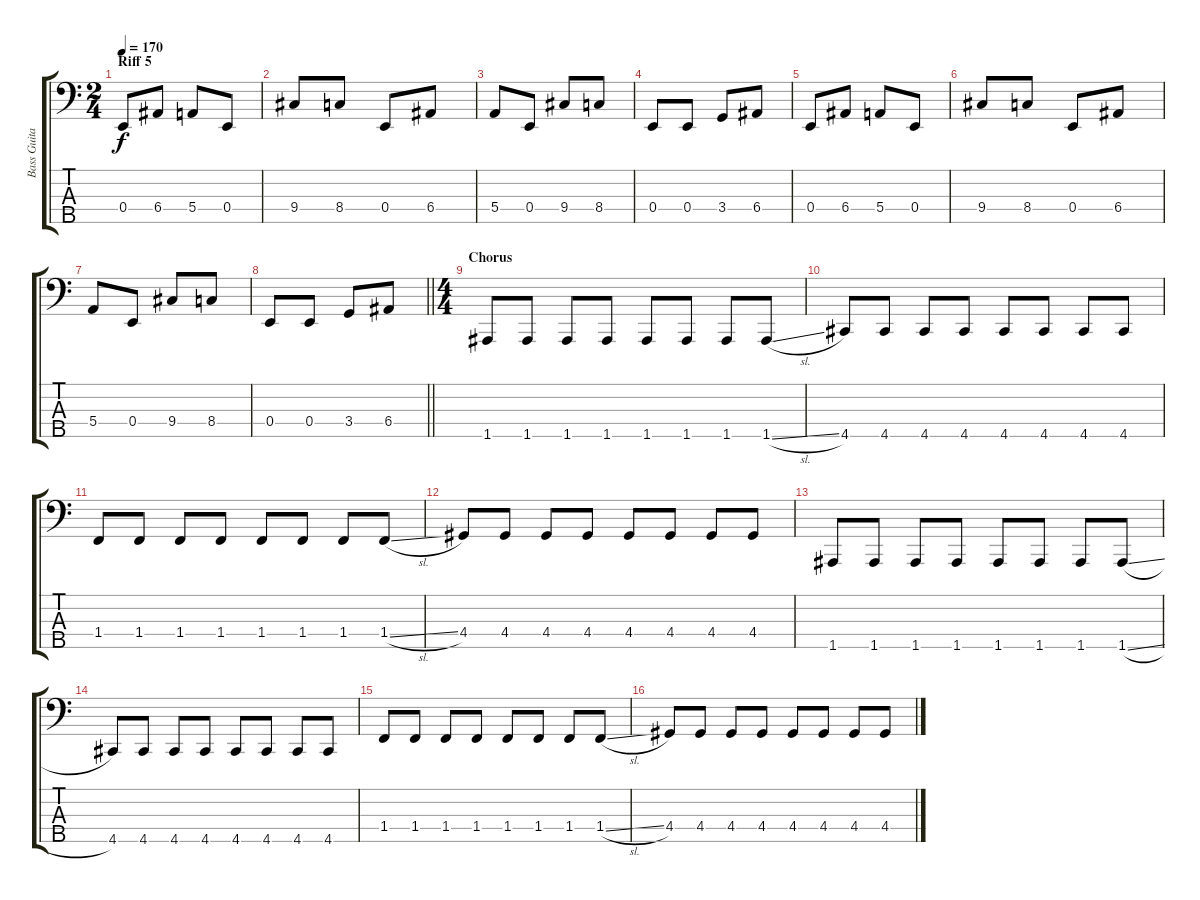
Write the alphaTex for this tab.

\track ("Bass Guitar" "Bass Guita") {instrument electricbasspick}
\staff {score tabs}
\tuning (G2 D2 A1 E1 A0) {hide}
\ts (2 4)
\section ("" "Riff 5")
\tempo 170
\clef f4
\ks c
0.4.8{dy f} 6.4.8 5.4.8 0.4.8 |
9.4.8 8.4.8 0.4.8 6.4.8 |
5.4.8 0.4.8 9.4.8 8.4.8 |
0.4.8 0.4.8 3.4.8 6.4.8 |
0.4.8 6.4.8 5.4.8 0.4.8 |
9.4.8 8.4.8 0.4.8 6.4.8 |
5.4.8 0.4.8 9.4.8 8.4.8 |
\barLineRight lightlight
0.4.8 0.4.8 3.4.8 6.4.8 |
\ts (4 4)
\section ("" "Chorus")
1.5.8 1.5.8 1.5.8 1.5.8 1.5.8 1.5.8 1.5.8 1.5{sl}.8 |
4.5.8 4.5.8 4.5.8 4.5.8 4.5.8 4.5.8 4.5.8 4.5.8 |
1.4.8 1.4.8 1.4.8 1.4.8 1.4.8 1.4.8 1.4.8 1.4{sl}.8 |
4.4.8 4.4.8 4.4.8 4.4.8 4.4.8 4.4.8 4.4.8 4.4.8 |
1.5.8 1.5.8 1.5.8 1.5.8 1.5.8 1.5.8 1.5.8 1.5{sl}.8 |
4.5.8 4.5.8 4.5.8 4.5.8 4.5.8 4.5.8 4.5.8 4.5.8 |
1.4.8 1.4.8 1.4.8 1.4.8 1.4.8 1.4.8 1.4.8 1.4{sl}.8 |
4.4.8 4.4.8 4.4.8 4.4.8 4.4.8 4.4.8 4.4.8 4.4.8
